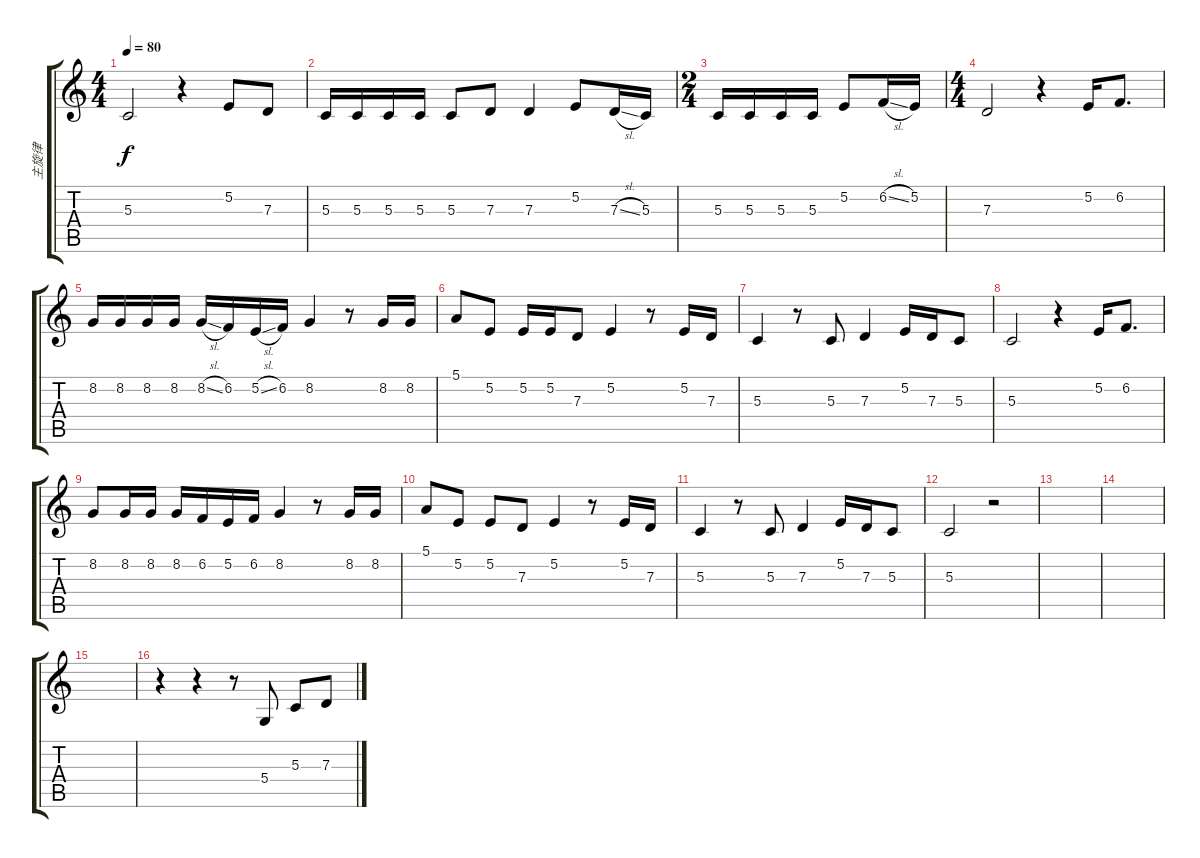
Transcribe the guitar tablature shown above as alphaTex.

\track ("主旋律" "主旋律") {instrument voiceoohs}
\staff {score tabs}
\tuning (E4 B3 G3 D3 A2 E2) {hide}
\ts (4 4)
\tempo 80
\clef g2
\ks c
5.3.2{dy f} r.4 5.2.8 7.3.8 |
5.3.16 5.3.16 5.3.16 5.3.16 5.3.8 7.3.8 7.3.4 5.2.8 7.3{sl}.16 5.3.16 |
\ts (2 4)
5.3.16 5.3.16 5.3.16 5.3.16 5.2.8 6.2{sl}.16 5.2.16 |
\ts (4 4)
7.3.2 r.4 5.2.16 6.2.8{d} |
8.2.16 8.2.16 8.2.16 8.2.16 8.2{sl}.16 6.2.16 5.2{sl}.16 6.2.16 8.2.4 r.8 8.2.16 8.2.16 |
5.1.8 5.2.8 5.2.16 5.2.16 7.3.8 5.2.4 r.8 5.2.16 7.3.16 |
5.3.4 r.8 5.3.8 7.3.4 5.2.16 7.3.16 5.3.8 |
5.3.2 r.4 5.2.16 6.2.8{d} |
8.2.8 8.2.16 8.2.16 8.2.16 6.2.16 5.2.16 6.2.16 8.2.4 r.8 8.2.16 8.2.16 |
5.1.8 5.2.8 5.2.8 7.3.8 5.2.4 r.8 5.2.16 7.3.16 |
5.3.4 r.8 5.3.8 7.3.4 5.2.16 7.3.16 5.3.8 |
5.3.2 r.2 |
|
|
|
r.4 r.4 r.8 5.4.8 5.3.8 7.3.8
